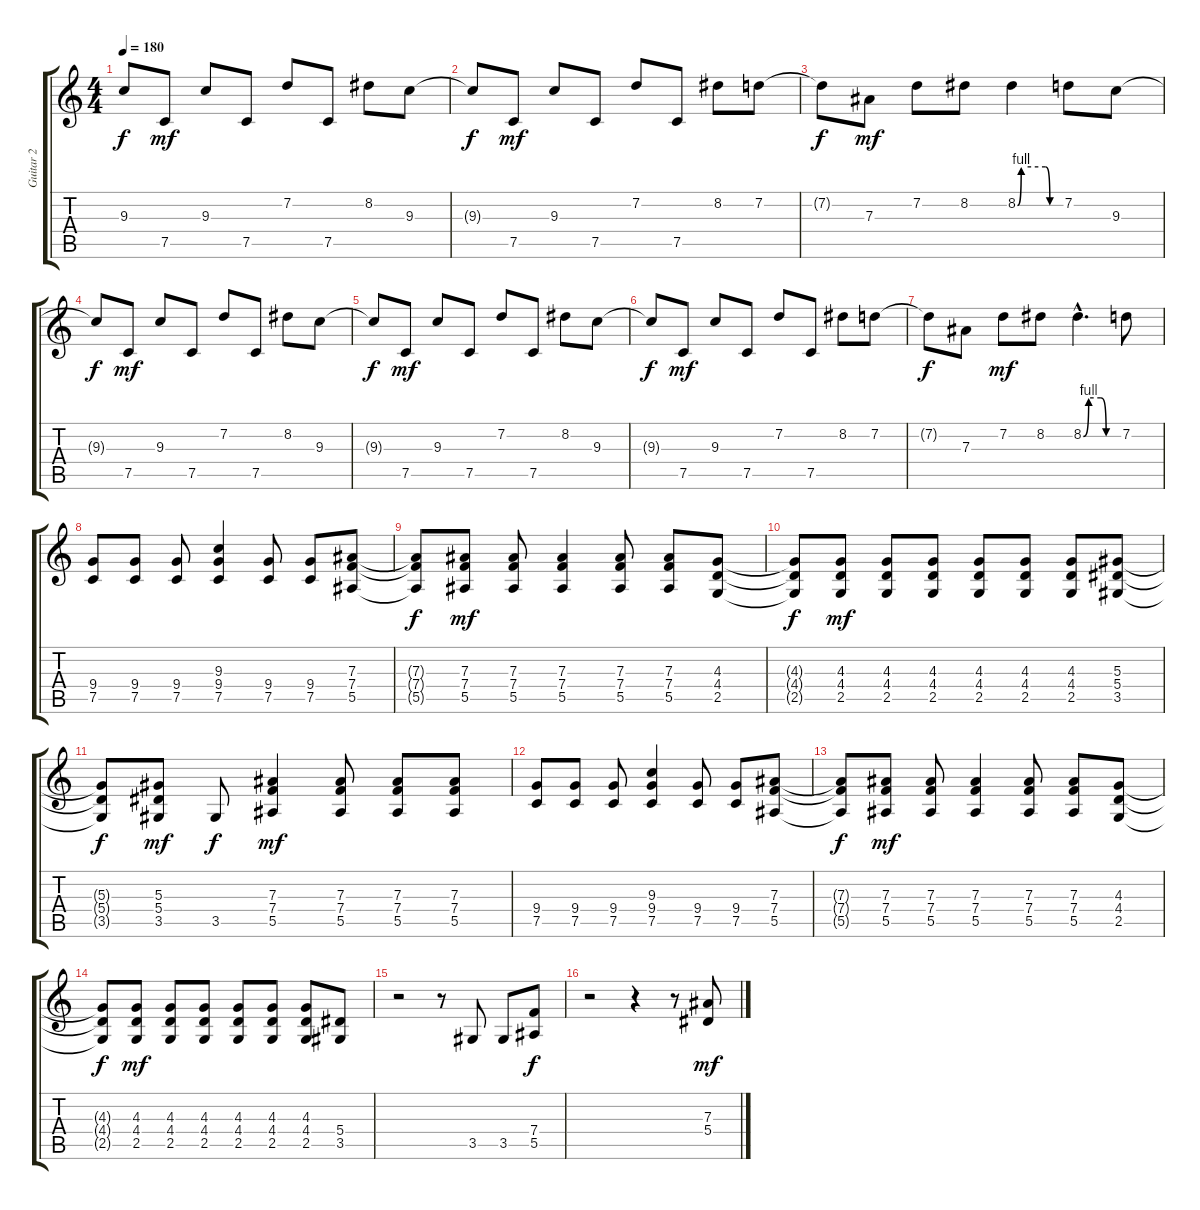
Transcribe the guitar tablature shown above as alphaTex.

\track ("Guitar 2" "Guitar 2") {instrument distortionguitar}
\staff {score tabs}
\tuning (C4 G3 Eb3 Bb2 F2 C2) {hide}
\ts (4 4)
\tempo 180
\clef g2
\ks c
9.3{t}.8{dy f} 7.5.8{dy mf} 9.3.8 7.5.8 7.2.8 7.5.8 8.2.8 9.3.8 |
9.3{t}.8{dy f} 7.5.8{dy mf} 9.3.8 7.5.8 7.2.8 7.5.8 8.2.8 7.2.8 |
7.2{t}.8{dy f} 7.3.8{dy mf} 7.2.8 8.2.8 8.2{be (custom 0 0 5 4 39 4 45 0 60 0)}.4 7.2.8 9.3.8 |
9.3{t}.8{dy f} 7.5.8{dy mf} 9.3.8 7.5.8 7.2.8 7.5.8 8.2.8 9.3.8 |
9.3{t}.8{dy f} 7.5.8{dy mf} 9.3.8 7.5.8 7.2.8 7.5.8 8.2.8 9.3.8 |
9.3{t}.8{dy f} 7.5.8{dy mf} 9.3.8 7.5.8 7.2.8 7.5.8 8.2.8 7.2.8 |
7.2{t}.8{dy f} 7.3.8 7.2.8{dy mf} 8.2.8 8.2{be (custom 0 0 9 4 30 4 39 0 60 0) hac}.4{d} 7.2.8 |
(9.4 7.5).8 (9.4 7.5).8 (9.4 7.5).8 (9.3 9.4 7.5).4 (9.4 7.5).8 (9.4 7.5).8 (7.3 7.4 5.5).8 |
(7.3{t} 7.4{t} 5.5{t}).8{dy f} (7.3 7.4 5.5).8{dy mf} (7.3 7.4 5.5).8 (7.3 7.4 5.5).4 (7.3 7.4 5.5).8 (7.3 7.4 5.5).8 (4.3 4.4 2.5).8 |
(4.3{t} 4.4{t} 2.5{t}).8{dy f} (4.3 4.4 2.5).8{dy mf} (4.3 4.4 2.5).8 (4.3 4.4 2.5).8 (4.3 4.4 2.5).8 (4.3 4.4 2.5).8 (4.3 4.4 2.5).8 (5.3 5.4 3.5).8 |
(5.3{t} 5.4{t} 3.5{t}).8{dy f} (5.3 5.4 3.5).8{dy mf} 3.5.8{dy f} (7.3 7.4 5.5).4{dy mf} (7.3 7.4 5.5).8 (7.3 7.4 5.5).8 (7.3 7.4 5.5).8 |
(9.4 7.5).8 (9.4 7.5).8 (9.4 7.5).8 (9.3 9.4 7.5).4 (9.4 7.5).8 (9.4 7.5).8 (7.3 7.4 5.5).8 |
(7.3{t} 7.4{t} 5.5{t}).8{dy f} (7.3 7.4 5.5).8{dy mf} (7.3 7.4 5.5).8 (7.3 7.4 5.5).4 (7.3 7.4 5.5).8 (7.3 7.4 5.5).8 (4.3 4.4 2.5).8 |
(4.3{t} 4.4{t} 2.5{t}).8{dy f} (4.3 4.4 2.5).8{dy mf} (4.3 4.4 2.5).8 (4.3 4.4 2.5).8 (4.3 4.4 2.5).8 (4.3 4.4 2.5).8 (4.3 4.4 2.5).8 (5.4 3.5).8 |
r.2 r.8 3.5.8 3.5.8 (7.4 5.5).8{dy f} |
r.2 r.4 r.8 (7.3 5.4).8{dy mf}
